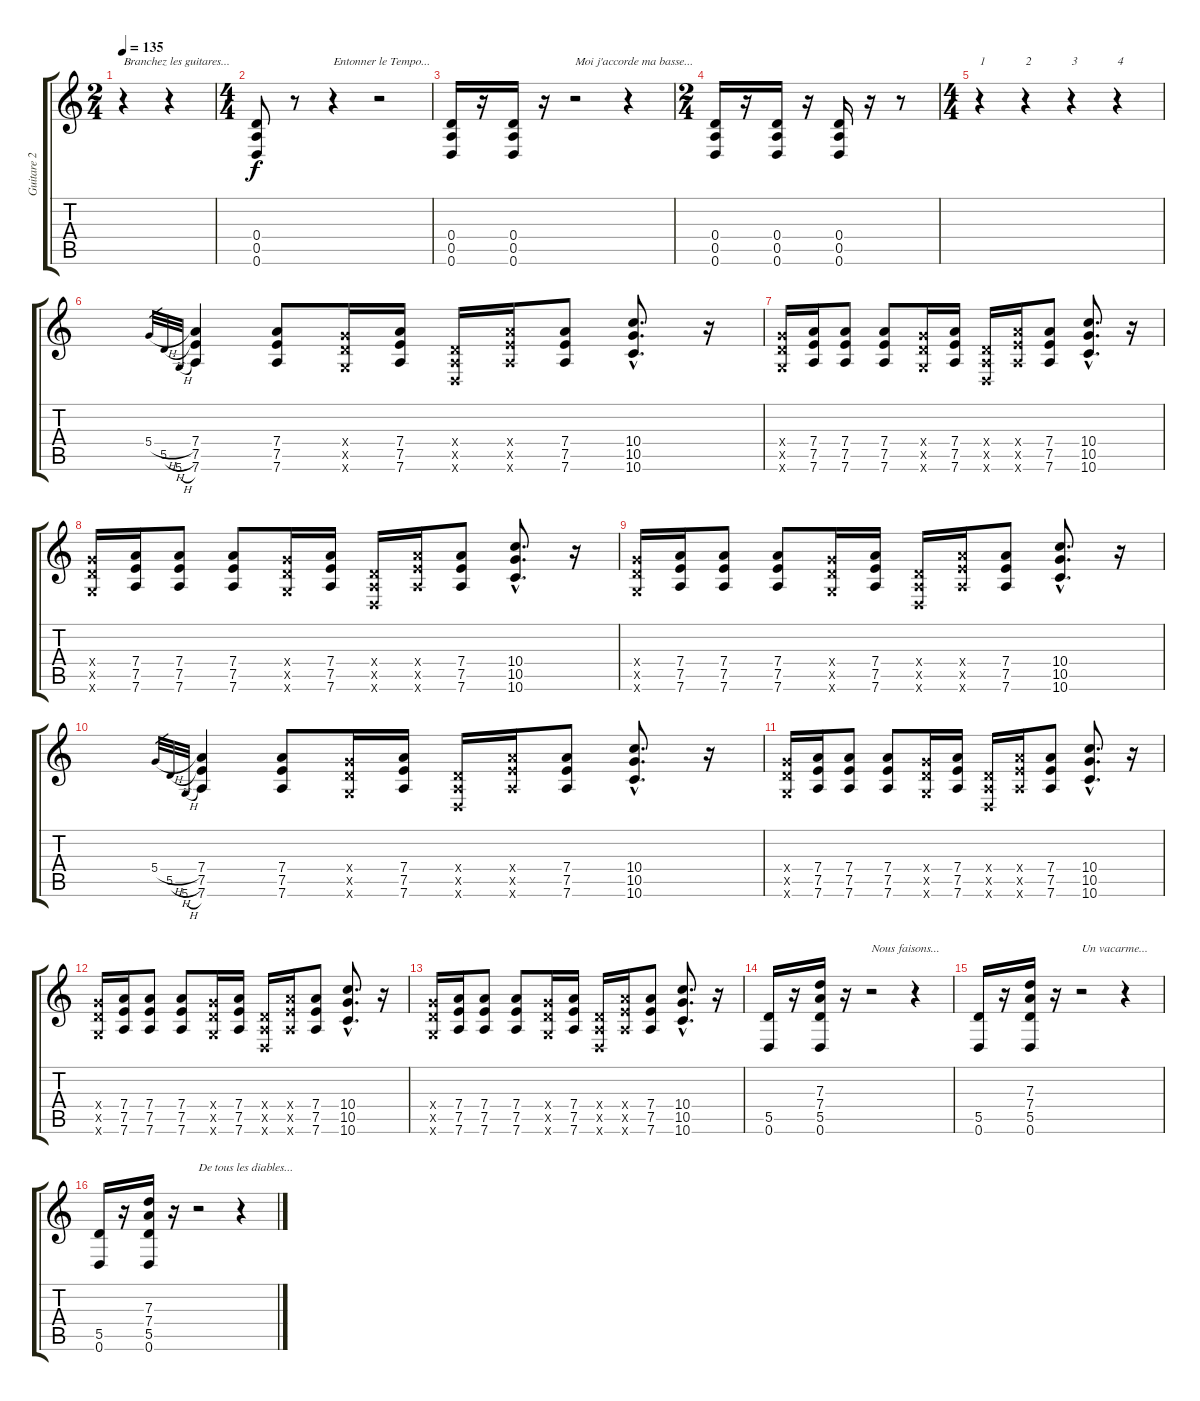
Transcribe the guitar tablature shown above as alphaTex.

\track ("Guitare 2" "Guitare 2") {instrument distortionguitar}
\staff {score tabs}
\tuning (E4 B3 G3 D3 A2 D2) {hide}
\ts (2 4)
\tempo 135
\clef g2
\ks c
r.4{txt "Branchez les guitares..." dy f instrument distortionguitar} r.4 |
\ts (4 4)
(0.4 0.5 0.6).8 r.8 r.4{txt "Entonner le Tempo..."} r.2 |
(0.4 0.5 0.6).16 r.16 (0.4 0.5 0.6).16 r.16 r.2{txt "Moi j'accorde ma basse..."} r.4 |
\ts (2 4)
(0.4 0.5 0.6).16 r.16 (0.4 0.5 0.6).16 r.16 (0.4 0.5 0.6).16 r.16 r.8 |
\ts (4 4)
r.4{txt "1"} r.4{txt "2"} r.4{txt "3"} r.4{txt "4"} |
5.4{h}.32{gr} 5.5{h}.32{gr} 5.6{h}.32{gr} (7.4 7.5 7.6).4 (7.4 7.5 7.6).8 (5.4{x} 5.5{x} 5.6{x}).16 (7.4 7.5 7.6).16 (0.4{x} 0.5{x} 0.6{x}).16 (7.4{x} 7.5{x} 7.6{x}).16 (7.4 7.5 7.6).8 (10.4{hac} 10.5{hac} 10.6{hac}).8{d} r.16 |
(5.4{x} 5.5{x} 5.6{x}).16 (7.4 7.5 7.6).16 (7.4 7.5 7.6).8 (7.4 7.5 7.6).8 (5.4{x} 5.5{x} 5.6{x}).16 (7.4 7.5 7.6).16 (0.4{x} 0.5{x} 0.6{x}).16 (7.4{x} 7.5{x} 7.6{x}).16 (7.4 7.5 7.6).8 (10.4{hac} 10.5{hac} 10.6{hac}).8{d} r.16 |
(5.4{x} 5.5{x} 5.6{x}).16 (7.4 7.5 7.6).16 (7.4 7.5 7.6).8 (7.4 7.5 7.6).8 (5.4{x} 5.5{x} 5.6{x}).16 (7.4 7.5 7.6).16 (0.4{x} 0.5{x} 0.6{x}).16 (7.4{x} 7.5{x} 7.6{x}).16 (7.4 7.5 7.6).8 (10.4{hac} 10.5{hac} 10.6{hac}).8{d} r.16 |
(5.4{x} 5.5{x} 5.6{x}).16 (7.4 7.5 7.6).16 (7.4 7.5 7.6).8 (7.4 7.5 7.6).8 (5.4{x} 5.5{x} 5.6{x}).16 (7.4 7.5 7.6).16 (0.4{x} 0.5{x} 0.6{x}).16 (7.4{x} 7.5{x} 7.6{x}).16 (7.4 7.5 7.6).8 (10.4{hac} 10.5{hac} 10.6{hac}).8{d} r.16 |
5.4{h}.32{gr} 5.5{h}.32{gr} 5.6{h}.32{gr} (7.4 7.5 7.6).4 (7.4 7.5 7.6).8 (5.4{x} 5.5{x} 5.6{x}).16 (7.4 7.5 7.6).16 (0.4{x} 0.5{x} 0.6{x}).16 (7.4{x} 7.5{x} 7.6{x}).16 (7.4 7.5 7.6).8 (10.4{hac} 10.5{hac} 10.6{hac}).8{d} r.16 |
(5.4{x} 5.5{x} 5.6{x}).16 (7.4 7.5 7.6).16 (7.4 7.5 7.6).8 (7.4 7.5 7.6).8 (5.4{x} 5.5{x} 5.6{x}).16 (7.4 7.5 7.6).16 (0.4{x} 0.5{x} 0.6{x}).16 (7.4{x} 7.5{x} 7.6{x}).16 (7.4 7.5 7.6).8 (10.4{hac} 10.5{hac} 10.6{hac}).8{d} r.16 |
(5.4{x} 5.5{x} 5.6{x}).16 (7.4 7.5 7.6).16 (7.4 7.5 7.6).8 (7.4 7.5 7.6).8 (5.4{x} 5.5{x} 5.6{x}).16 (7.4 7.5 7.6).16 (0.4{x} 0.5{x} 0.6{x}).16 (7.4{x} 7.5{x} 7.6{x}).16 (7.4 7.5 7.6).8 (10.4{hac} 10.5{hac} 10.6{hac}).8{d} r.16 |
(5.4{x} 5.5{x} 5.6{x}).16 (7.4 7.5 7.6).16 (7.4 7.5 7.6).8 (7.4 7.5 7.6).8 (5.4{x} 5.5{x} 5.6{x}).16 (7.4 7.5 7.6).16 (0.4{x} 0.5{x} 0.6{x}).16 (7.4{x} 7.5{x} 7.6{x}).16 (7.4 7.5 7.6).8 (10.4{hac} 10.5{hac} 10.6{hac}).8{d} r.16 |
(5.5 0.6).16 r.16 (7.3 7.4 5.5 0.6).16 r.16 r.2{txt "Nous faisons..."} r.4 |
(5.5 0.6).16 r.16 (7.3 7.4 5.5 0.6).16 r.16 r.2{txt "Un vacarme..."} r.4 |
(5.5 0.6).16 r.16 (7.3 7.4 5.5 0.6).16 r.16 r.2{txt "De tous les diables..."} r.4
